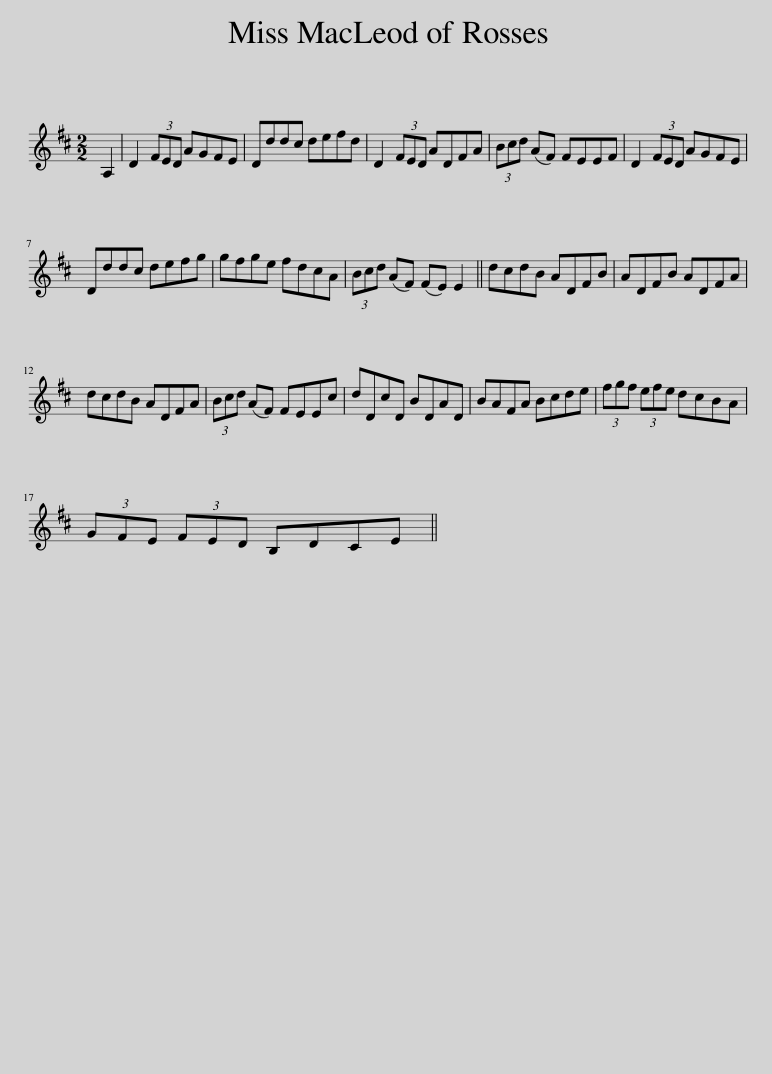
X:1
L:1/8
M:2/2
I:linebreak $
K:D
V:1 treble
V:1
 A,2 | D2 (3FED AGFE | Dddc defd | D2 (3FED ADFA | (3Bcd (AF) FEEF | %5
 D2 (3FED AGFE |$ Dddc defg | gfge fdcA | (3Bcd (AF) (FE) E2 || dcdB ADFB | %10
 ADFB ADFA |$ dcdB ADFA | (3Bcd (AF) FEEc | dDcD BDAD | BAFA Bcde | %15
 (3fgf (3efe dcBA |$ (3GFE (3FED B,DCE || %17
